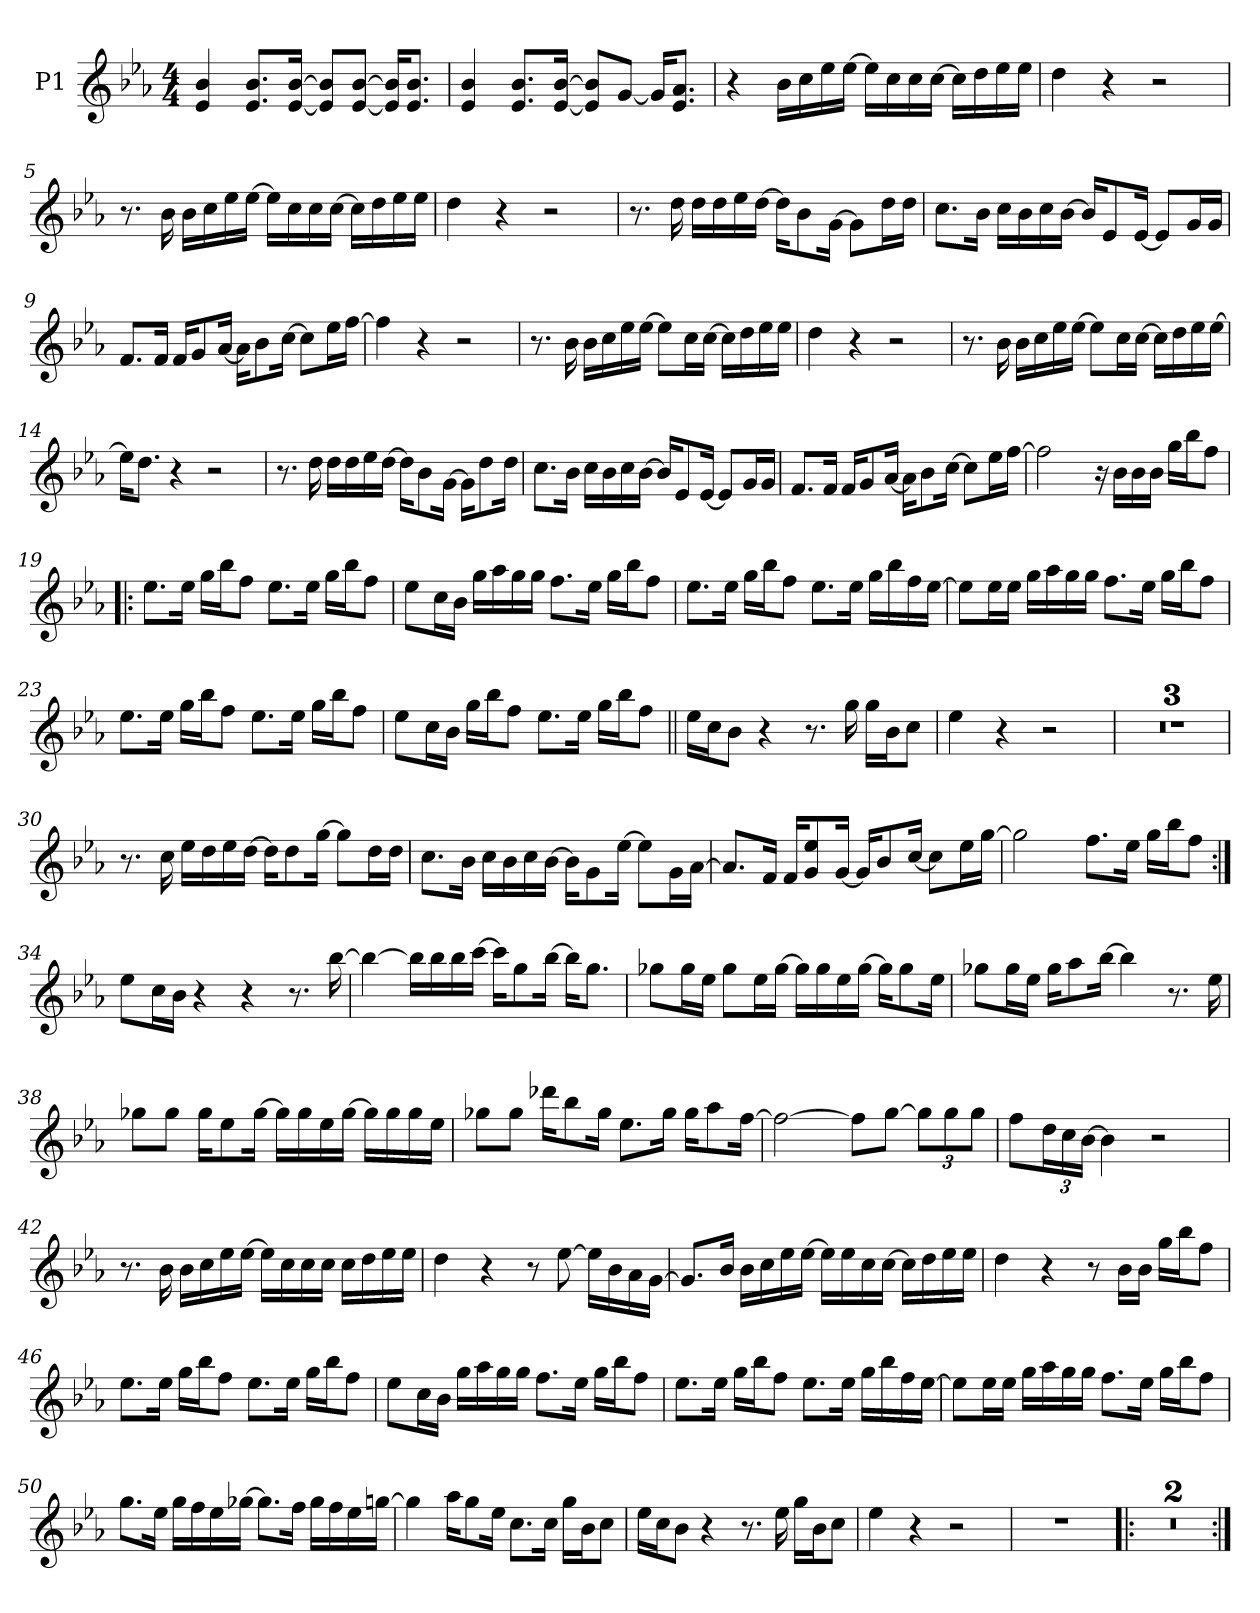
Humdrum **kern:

**kern
*part1
*staff1
*I"P1
*clefG2
*k[b-e-a-]
*M4/4
*MM70
=1
4e-/ 4b-/
8.e-/ 8.b-/L
[16e-/ [16b-/Jk
8e-/] 8b-/]L
[8e-/ [8b-/J
16e-/] 16b-/]KL
8.e-/ 8.b-/J
=2
4e-/ 4b-/
8.e-/ 8.b-/L
[16e-/ [16b-/Jk
8e-/] 8b-/]L
[8g/J
16g/KL]
8.e-/ 8.a-/J
=3
4r
16b-\LL
16cc\
16ee-\
[16ee-\JJ
16ee-\LL]
16cc\
16cc\
[16cc\JJ
16cc\LL]
16dd\
16ee-\
16ee-\JJ
=4
4dd\
4r
2r
!!LO:LB:g=z
=5
8.r
16b-\
16b-\LL
16cc\
16ee-\
[16ee-\JJ
16ee-\LL]
16cc\
16cc\
[16cc\JJ
16cc\LL]
16dd\
16ee-\
16ee-\JJ
=6
4dd\
4r
2r
=7
8.r
16dd\
16dd\LL
16dd\
16ee-\
[16dd\JJ
16dd\KL]
8b-\
[16g\Jk
8g\L]
16dd\L
16dd\JJ
!!LO:LB:g=z
=8
8.cc\L
16b-\Jk
16cc\LL
16b-\
16cc\
[16b-\JJ
16b-/KL]
8e-/
[16e-/Jk
8e-/L]
16g/L
16g/JJ
=9
8.f/L
16f/Jk
16f/KL
8g/
[16a-/Jk
16a-\KL]
8b-\
[16cc\Jk
8cc\L]
16ee-\L
[16ff\JJ
=10
4ff\]
4r
2r
!!LO:LB:g=z
=11
8.r
16b-\
16b-\LL
16cc\
16ee-\
[16ee-\JJ
8ee-\L]
16cc\L
[16cc\JJ
16cc\LL]
16dd\
16ee-\
16ee-\JJ
=12
4dd\
4r
2r
=13
8.r
16b-\
16b-\LL
16cc\
16ee-\
[16ee-\JJ
8ee-\L]
16cc\L
[16cc\JJ
16cc\LL]
16dd\
16ee-\
[16ee-\JJ
=14
16ee-\KL]
8.dd\J
4r
2r
!!LO:LB:g=z
=15
8.r
16dd\
16dd\LL
16dd\
16ee-\
[16dd\JJ
16dd\KL]
8b-\
[16g\Jk
16g\KL]
8dd\
16dd\Jk
=16
8.cc\L
16b-\Jk
16cc\LL
16b-\
16cc\
[16b-\JJ
16b-/KL]
8e-/
[16e-/Jk
8e-/L]
16g/L
16g/JJ
=17
8.f/L
16f/Jk
16f/KL
8g/
[16a-/Jk
16a-\KL]
8b-\
[16cc\Jk
8cc\L]
16ee-\L
[16ff\JJ
!!LO:LB:g=z
=18
2ff\]
16r
16b-\LL
16b-\
16b-\JJ
16gg\LL
16bb-\J
8ff\J
=19!|:
8.ee-\L
16ee-\Jk
16gg\LL
16bb-\J
8ff\J
8.ee-\L
16ee-\Jk
16gg\LL
16bb-\J
8ff\J
=20
8ee-\L
16cc\L
16b-\JJ
16gg\LL
16aa-\
16gg\
16gg\JJ
8.ff\L
16ee-\Jk
16gg\LL
16bb-\J
8ff\J
!!LO:LB:g=z
=21
8.ee-\L
16ee-\Jk
16gg\LL
16bb-\J
8ff\J
8.ee-\L
16ee-\Jk
16gg\LL
16bb-\
16ff\
[16ee-\JJ
=22
8ee-\L]
16ee-\L
16ee-\JJ
16gg\LL
16aa-\
16gg\
16gg\JJ
8.ff\L
16ee-\Jk
16gg\LL
16bb-\J
8ff\J
=23
8.ee-\L
16ee-\Jk
16gg\LL
16bb-\J
8ff\J
8.ee-\L
16ee-\Jk
16gg\LL
16bb-\J
8ff\J
!!LO:LB:g=z
=24
8ee-\L
16cc\L
16b-\JJ
16gg\LL
16bb-\J
8ff\J
8.ee-\L
16ee-\Jk
16gg\LL
16bb-\J
8ff\J
=25||
16ee-\LL
16cc\J
8b-\J
4r
8.r
16gg\
16gg\LL
16b-\J
8cc\J
=26
4ee-\
4r
2r
=27
1r
=28
1r
!!LO:LB:g=z
=29
1r
=30
8.r
16cc\
16ee-\LL
16dd\
16ee-\
[16dd\JJ
16dd\KL]
8dd\
[16gg\Jk
8gg\L]
16dd\L
16dd\JJ
=31
8.cc\L
16b-\Jk
16cc\LL
16b-\
16cc\
[16b-\JJ
16b-\KL]
8g\
[16ee-\Jk
8ee-\L]
16g\L
[16a-\JJ
=32
8.a-/L]
16f/Jk
16f/KL
8g/ 8ee-/
[16g/Jk
16g/KL]
8b-/
[16cc/Jk
8cc\L]
16ee-\L
[16gg\JJ
!!LO:LB:g=z
=33
2gg\]
8.ff\L
16ee-\Jk
16gg\LL
16bb-\J
8ff\J
=34:|!
8ee-\L
16cc\L
16b-\JJ
4r
4r
8.r
[16bb-\
=35
4bb-\_
16bb-\LL]
16bb-\
16bb-\
[16ccc\JJ
16ccc\KL]
8gg\
[16bb-\Jk
16bb-\KL]
8.gg\J
!!LO:LB:g=z
=36
8gg-X\L
16gg-\L
16ee-\JJ
8gg-\L
16ee-\L
[16gg-\JJ
16gg-\LL]
16gg-\
16ee-\
[16gg-\JJ
16gg-\KL]
8gg-\
16ee-\Jk
=37
8gg-X\L
16gg-\L
16ee-\JJ
16gg-\KL
8aa-\
[16bb-\Jk
4bb-\]
8.r
16ee-\
=38
8gg-X\L
8gg-\J
16gg-\KL
8ee-\
[16gg-\Jk
16gg-\LL]
16gg-\
16ee-\
[16gg-\JJ
16gg-\LL]
16gg-\
16gg-\
16ee-\JJ
!!LO:PB:g=z
=39
8gg-X\L
8gg-\J
16ddd-X\KL
8bb-\
16gg-\Jk
8.ee-\L
16gg-\Jk
16gg-\KL
8aa-\
[16ff\Jk
=40
2ff\_
8ff\L]
[8gg\J
*Xbrackettup
12gg\L]
12gg\
12gg\J
=41
8ff\L
24dd\L
24cc\
[24b-\JJ
4b-\]
2r
=42
8.r
16b-\
16b-\LL
16cc\
16ee-\
[16ee-\JJ
16ee-\LL]
16cc\
16cc\
16cc\JJ
16cc\LL
16dd\
16ee-\
16ee-\JJ
!!LO:LB:g=z
=43
4dd\
4r
8r
[8ee-\
16ee-\LL]
16b-\
16a-\
[16g\JJ
=44
8.g/L]
16b-/Jk
16b-\LL
16cc\
16ee-\
[16ee-\JJ
16ee-\LL]
16ee-\
16cc\
[16cc\JJ
16cc\LL]
16dd\
16ee-\
16ee-\JJ
=45
4dd\
4r
8r
16b-\LL
16b-\JJ
16gg\LL
16bb-\J
8ff\J
!!LO:LB:g=z
=46
8.ee-\L
16ee-\Jk
16gg\LL
16bb-\J
8ff\J
8.ee-\L
16ee-\Jk
16gg\LL
16bb-\J
8ff\J
=47
8ee-\L
16cc\L
16b-\JJ
16gg\LL
16aa-\
16gg\
16gg\JJ
8.ff\L
16ee-\Jk
16gg\LL
16bb-\J
8ff\J
=48
8.ee-\L
16ee-\Jk
16gg\LL
16bb-\J
8ff\J
8.ee-\L
16ee-\Jk
16gg\LL
16bb-\
16ff\
[16ee-\JJ
!!LO:LB:g=z
=49
8ee-\L]
16ee-\L
16ee-\JJ
16gg\LL
16aa-\
16gg\
16gg\JJ
8.ff\L
16ee-\Jk
16gg\LL
16bb-\J
8ff\J
=50
8.gg\L
16ee-\Jk
16gg\LL
16ff\
16ee-\
[16gg-X\JJ
8.gg-\L]
16ff\Jk
16gg-\LL
16ff\
16ee-\
[16ggn\JJ
=51
4gg\]
16aa-\KL
8gg\
16ee-\Jk
8.cc\L
16cc\Jk
16gg\LL
16b-\J
8cc\J
!!LO:LB:g=z
=52
16ee-\LL
16cc\J
8b-\J
4r
8.r
16ee-\
16gg\LL
16b-\J
8cc\J
=53
4ee-\
4r
2r
=54
1r
=55!|:
1r
=56
1r
=:|!
*-
